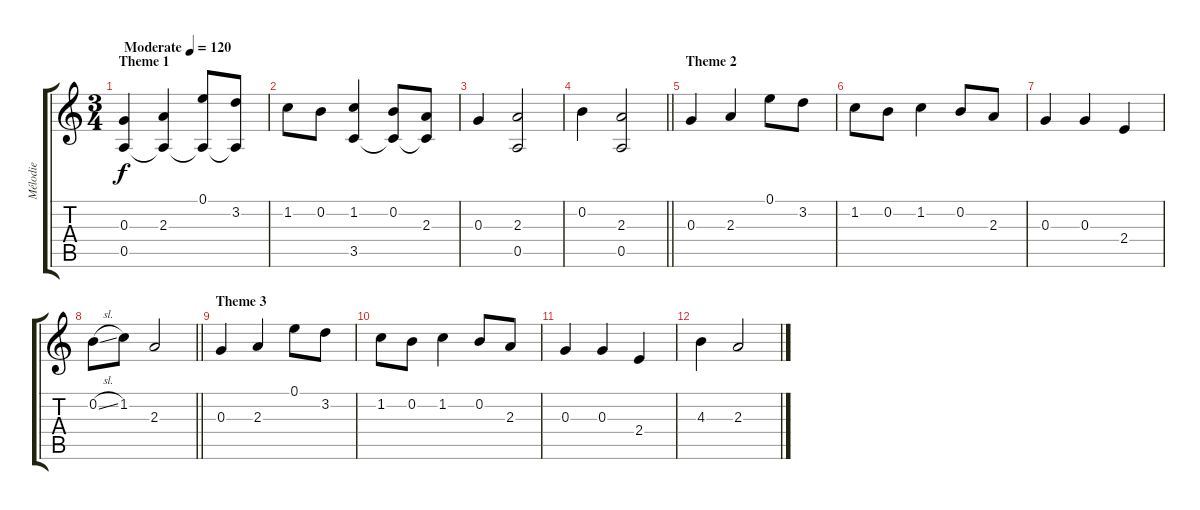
\track ("Mélodie" "Mélodie") {instrument acousticguitarsteel}
\staff {score tabs}
\tuning (E4 B3 G3 D3 A2 E2) {hide}
\ts (3 4)
\section ("" "Theme 1")
\tempo (120 "Moderate")
\clef g2
\ks c
(0.3 0.5).4{dy f instrument acousticguitarsteel} (2.3 0.5{t}).4 (0.1 0.5{t}).8 (3.2 0.5{t}).8 |
1.2.8 0.2.8 (1.2 3.5).4 (0.2 3.5{t}).8 (2.3 3.5{t}).8 |
0.3.4 (2.3 0.5).2 |
\barLineRight lightlight
0.2.4 (2.3 0.5).2 |
\section ("" "Theme 2")
0.3.4 2.3.4 0.1.8 3.2.8 |
1.2.8 0.2.8 1.2.4 0.2.8 2.3.8 |
0.3.4 0.3.4 2.4.4 |
\barLineRight lightlight
0.2{sl}.8 1.2.8 2.3.2 |
\section ("" "Theme 3")
0.3.4 2.3.4 0.1.8 3.2.8 |
1.2.8 0.2.8 1.2.4 0.2.8 2.3.8 |
0.3.4 0.3.4 2.4.4 |
4.3.4 2.3.2
